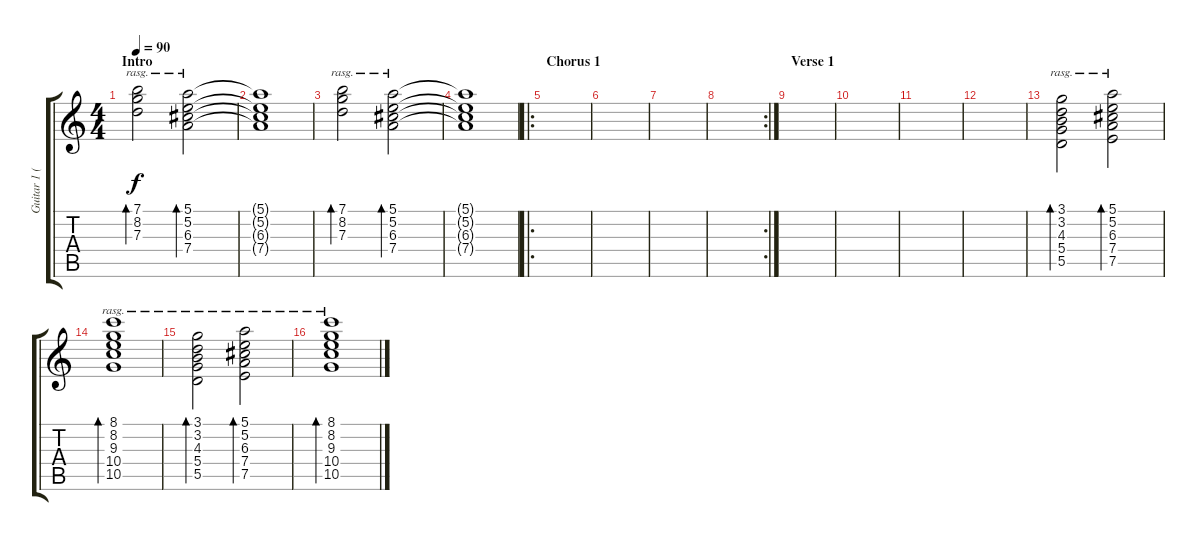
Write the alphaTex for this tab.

\track ("Guitar 1 (clean)" "Guitar 1 (") {instrument electricguitarclean}
\staff {score tabs}
\tuning (E4 B3 G3 D3 A2 E2) {hide}
\ts (4 4)
\section ("" "Intro")
\tempo 90
\clef g2
\ks c
(7.1 8.2 7.3).2{bd 60 rasg ii dy f instrument electricguitarclean} (5.1 5.2 6.3 7.4).2{bd 120 rasg ii} |
(5.1{t} 5.2{t} 6.3{t} 7.4{t}).1 |
(7.1 8.2 7.3).2{bd 120 rasg ii} (5.1 5.2 6.3 7.4).2{bd 120 rasg ii} |
(5.1{t} 5.2{t} 6.3{t} 7.4{t}).1 |
\ro
\section ("" "Chorus 1")
|
|
|
\rc 2
|
\section ("" "Verse 1")
|
|
|
|
(3.1 3.2 4.3 5.4 5.5).2{bd 120 rasg ii} (5.1 5.2 6.3 7.4 7.5).2{bd 120 rasg ii} |
(8.1 8.2 9.3 10.4 10.5).1{bd 120 rasg ii} |
(3.1 3.2 4.3 5.4 5.5).2{bd 120 rasg ii} (5.1 5.2 6.3 7.4 7.5).2{bd 120 rasg ii} |
(8.1 8.2 9.3 10.4 10.5).1{bd 120 rasg ii}
